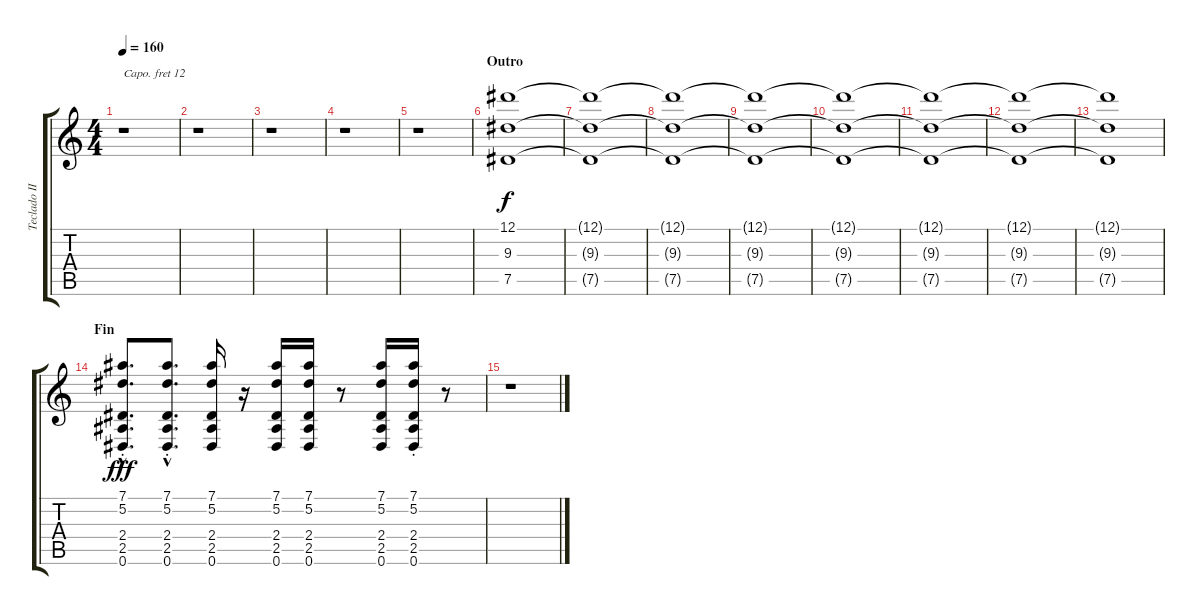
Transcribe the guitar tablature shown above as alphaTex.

\track ("Teclado III" "Teclado II") {instrument churchorgan}
\staff {score tabs}
\capo 12
\tuning (Eb4 Bb3 Gb3 Db3 Ab2 Eb2) {hide}
\ts (4 4)
\tempo 160
\clef g2
\ks c
r.1{dy f} |
r.1 |
r.1 |
r.1 |
r.1 |
\section ("" "Outro")
(12.1 9.3 7.5).1{volume 9} |
(12.1{t} 9.3{t} 7.5{t}).1 |
(12.1{t} 9.3{t} 7.5{t}).1 |
(12.1{t} 9.3{t} 7.5{t}).1 |
(12.1{t} 9.3{t} 7.5{t}).1 |
(12.1{t} 9.3{t} 7.5{t}).1 |
(12.1{t} 9.3{t} 7.5{t}).1 |
(12.1{t} 9.3{t} 7.5{t}).1 |
\section ("" "Fin")
(7.1{hac st} 5.2{hac st} 2.4{hac st} 2.5{hac st} 0.6{hac st}).8{d dy fff volume 15 instrument churchorgan} (7.1{hac st} 5.2{hac st} 2.4{hac st} 2.5{hac st} 0.6{hac st}).8{d} (7.1 5.2 2.4 2.5 0.6).16 r.16 (7.1 5.2 2.4 2.5 0.6).16 (7.1 5.2 2.4 2.5 0.6).16 r.8 (7.1 5.2 2.4 2.5 0.6).16 (7.1{st} 5.2{st} 2.4{st} 2.5{st} 0.6{st}).16 r.8 |
r.1
